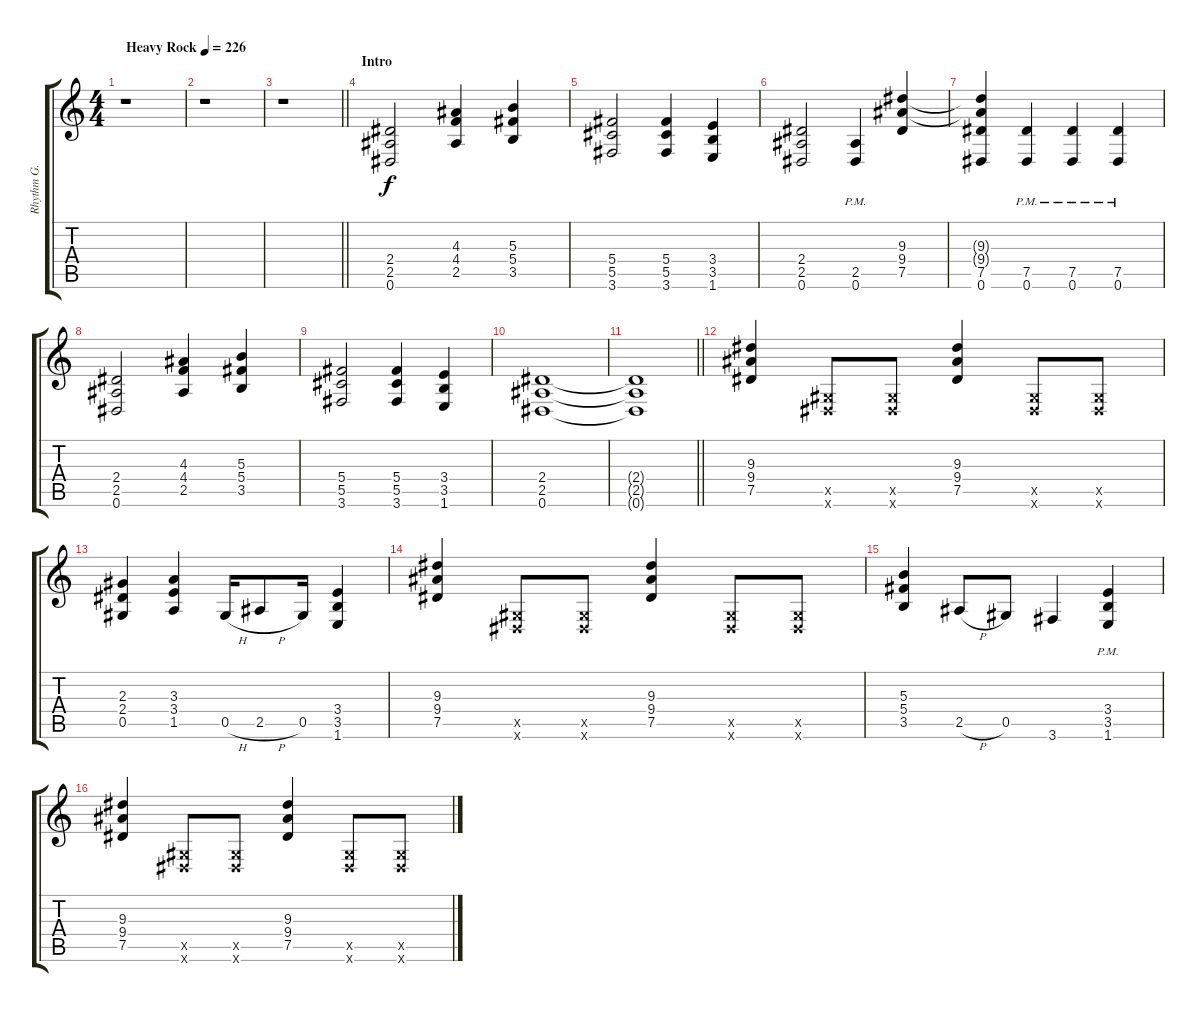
\track ("Rhythm G." "Rhythm G.") {instrument distortionguitar}
\staff {score tabs}
\tuning (Eb4 Bb3 Gb3 Db3 Ab2 Eb2) {hide}
\ts (4 4)
\tempo (226 "Heavy Rock")
\clef g2
\ks c
r.1{dy f instrument distortionguitar} |
r.1 |
\barLineRight lightlight
r.1 |
\section ("" "Intro")
(2.4 2.5 0.6).2 (4.3 4.4 2.5).4 (5.3 5.4 3.5).4 |
(5.4 5.5 3.6).2 (5.4 5.5 3.6).4 (3.4 3.5 1.6).4 |
(2.4 2.5 0.6).2 (2.5{pm} 0.6{pm}).4 (9.3 9.4 7.5).4 |
(9.3{t} 9.4{t} 7.5 0.6).4 (7.5{pm} 0.6{pm}).4 (7.5{pm} 0.6{pm}).4 (7.5{pm} 0.6{pm}).4 |
(2.4 2.5 0.6).2 (4.3 4.4 2.5).4 (5.3 5.4 3.5).4 |
(5.4 5.5 3.6).2 (5.4 5.5 3.6).4 (3.4 3.5 1.6).4 |
(2.4 2.5 0.6).1 |
\barLineRight lightlight
(2.4{t} 2.5{t} 0.6{t}).1 |
(9.3 9.4 7.5).4 (0.5{x} 0.6{x}).8 (0.5{x} 0.6{x}).8 (9.3 9.4 7.5).4 (0.5{x} 0.6{x}).8 (0.5{x} 0.6{x}).8 |
(2.3 2.4 0.5).4 (3.3 3.4 1.5).4 0.5{h}.16 2.5{h}.8 0.5.16 (3.4 3.5 1.6).4 |
(9.3 9.4 7.5).4 (0.5{x} 0.6{x}).8 (0.5{x} 0.6{x}).8 (9.3 9.4 7.5).4 (0.5{x} 0.6{x}).8 (0.5{x} 0.6{x}).8 |
(5.3 5.4 3.5).4 2.5{h}.8 0.5.8 3.6.4 (3.4{pm} 3.5{pm} 1.6{pm}).4 |
(9.3 9.4 7.5).4 (0.5{x} 0.6{x}).8 (0.5{x} 0.6{x}).8 (9.3 9.4 7.5).4 (0.5{x} 0.6{x}).8 (0.5{x} 0.6{x}).8
